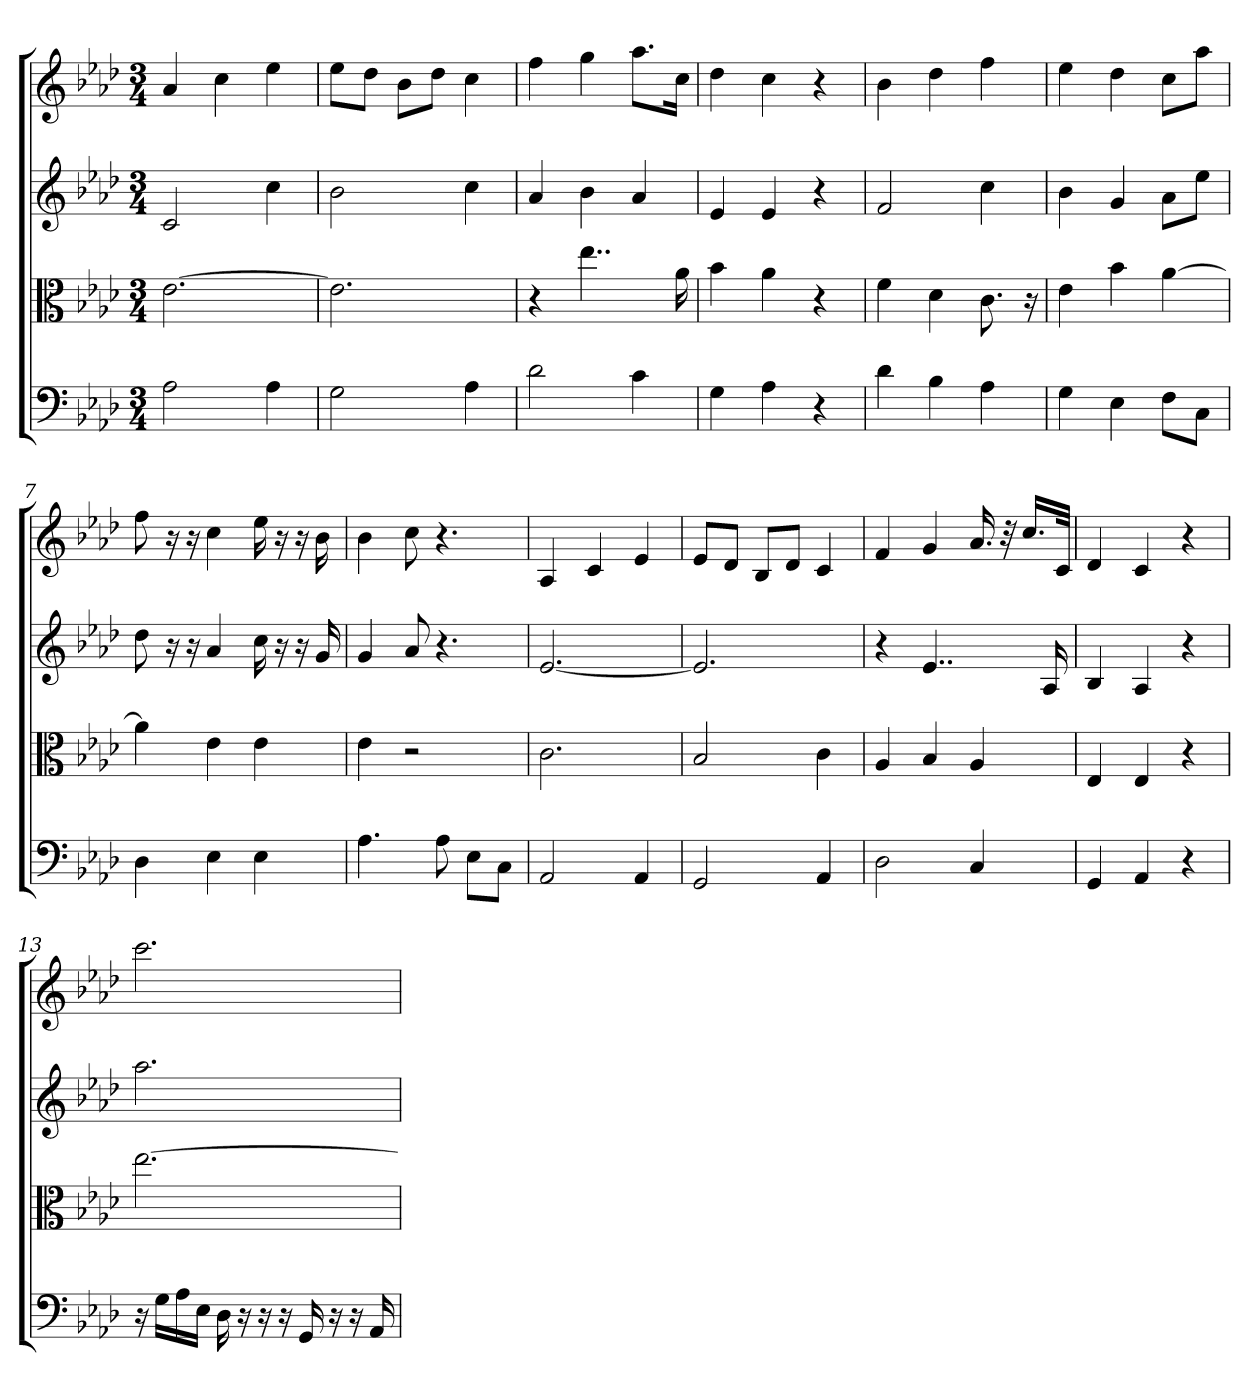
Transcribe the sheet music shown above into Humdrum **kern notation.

**kern	**kern	**kern	**kern
*part4	*part3	*part2	*part1
*staff4	*staff3	*staff2	*staff1
*clefF4	*clefC3	*clefG2	*clefG2
*k[b-e-a-d-]	*k[b-e-a-d-]	*k[b-e-a-d-]	*k[b-e-a-d-]
*A-:	*A-:	*A-:	*A-:
*M3/4	*M3/4	*M3/4	*M3/4
=	=	=	=
2A-	[2.e-	2c	4a-
.	.	.	4cc
4A-	.	4cc	4ee-
=2	=2	=2	=2
2G	2.e-]	2b-	8ee-\L
.	.	.	8dd-\J
.	.	.	8b-\L
.	.	.	8dd-\J
4A-	.	4cc	4cc
=3	=3	=3	=3
2d-	4r	4a-	4ff
.	4..ee-	4b-	4gg
4c	.	4a-	8.aa-\L
.	16a-	.	16cc\Jk
=4	=4	=4	=4
4G	4b-	4e-	4dd-
4A-	4a-	4e-	4cc
4r	4r	4r	4r
=5	=5	=5	=5
4d-	4f	2f	4b-
4B-	4d-	.	4dd-
4A-	8.c	4cc	4ff
.	16r	.	.
=6	=6	=6	=6
4G	4e-	4b-	4ee-
4E-	4b-	4g	4dd-
8F\L	[4a-	8a-\L	8cc\L
8C\J	.	8ee-\J	8aa-\J
=7	=7	=7	=7
4D-	4a-]	8dd-	8ff
.	.	16r	16r
.	.	16r	16r
4E-	4e-	4a-	4cc
4E-	4e-	16cc	16ee-
.	.	16r	16r
.	.	16r	16r
.	.	16g	16b-
=8	=8	=8	=8
4.A-	4e-	4g	4b-
.	2r	8a-	8cc
8A-	.	4.r	4.r
8E-\L	.	.	.
8C\J	.	.	.
=9	=9	=9	=9
2AA-	2.c	[2.e-	4A-
.	.	.	4c
4AA-	.	.	4e-
=10	=10	=10	=10
2GG	2B-	2.e-]	8e-/L
.	.	.	8d-/J
.	.	.	8B-/L
.	.	.	8d-/J
4AA-	4c	.	4c
=11	=11	=11	=11
2D-	4A-	4r	4f
.	4B-	4..e-	4g
4C	4A-	.	16.a-
.	.	.	32r
.	.	.	16.cc/LL
.	.	16A-	.
.	.	.	32c/JJk
=12	=12	=12	=12
4GG	4E-	4B-	4d-
4AA-	4E-	4A-	4c
4r	4r	4r	4r
=13	=13	=13	=13
16r	[2.ee-	2.aa-	2.ccc
16G\LL	.	.	.
16A-\	.	.	.
16E-\JJ	.	.	.
16D-	.	.	.
16r	.	.	.
16r	.	.	.
16r	.	.	.
16GG	.	.	.
16r	.	.	.
16r	.	.	.
16AA-	.	.	.
=	=	=	=
*-	*-	*-	*-
